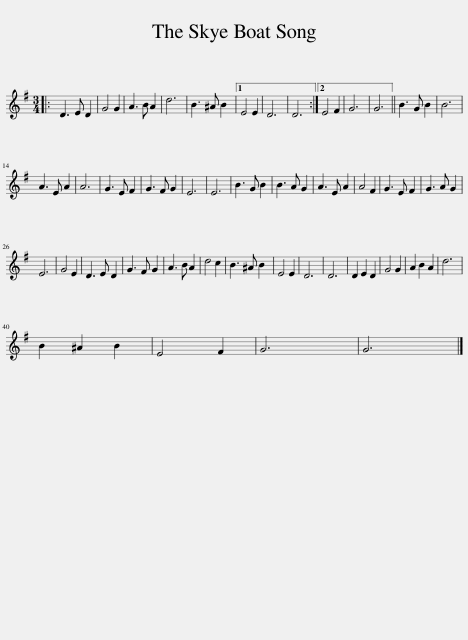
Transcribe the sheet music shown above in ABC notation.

X:1
L:1/8
M:3/4
I:linebreak $
K:G
V:1 treble
V:1
|: D3 E D2 | G4 G2 | A3 B A2 | d6 | B3 ^A B2 |1 %5
 E4 E2 | D6 | D6 :|2 E4 F2 | G6 | %10
 G6 || B3 G B2 | B6 |$ A3 E A2 | A6 | %15
 G3 E F2 | G3 F G2 | E6 | E6 | B3 G B2 | %20
 B3 A G2 | A3 E A2 | A4 F2 | G3 E F2 | G3 A G2 |$ %25
 E6 | G4 E2 | D3 E D2 | G3 F G2 | A3 B A2 | %30
 d4 c2 | B3 ^A B2 | E4 E2 | D6 | D6 | %35
 D2 E2 D2 | G4 G2 | A2 B2 A2 | d6 |$ B2 ^A2 B2 | %40
 E4 F2 | G6 | G6 |] %43
